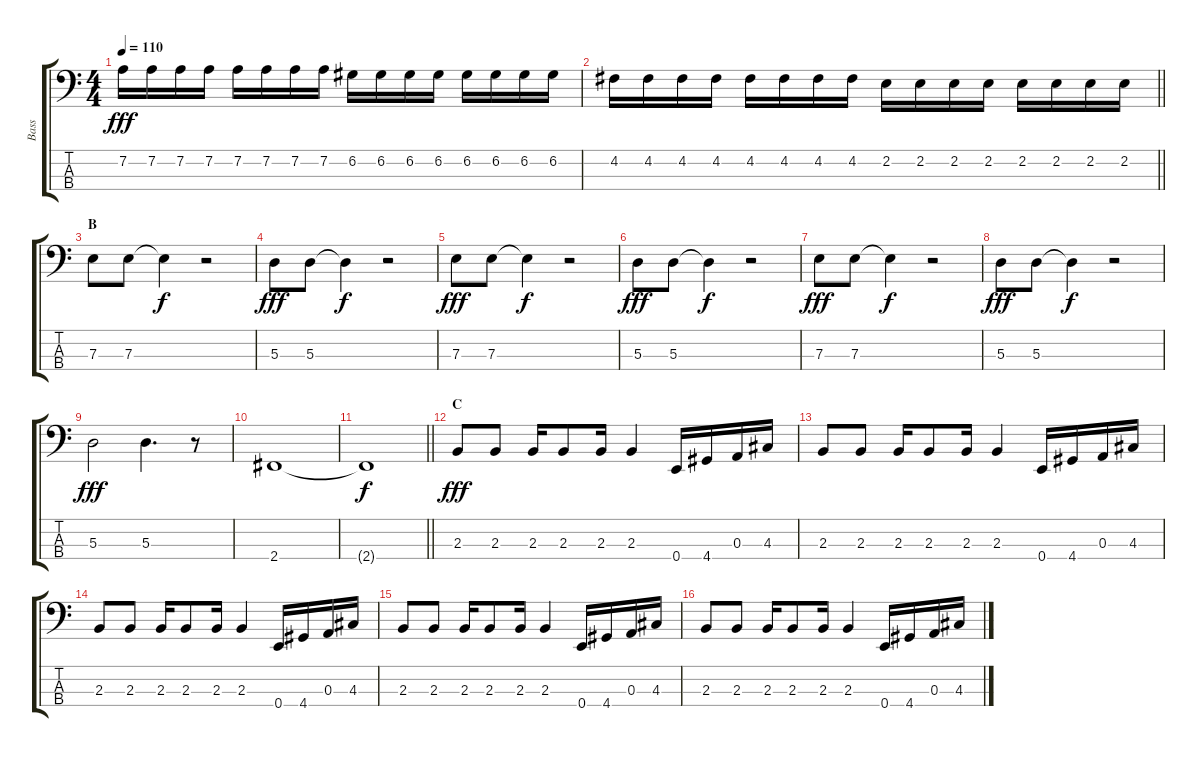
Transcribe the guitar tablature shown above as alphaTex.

\track ("Bass" "Bass") {instrument electricbassfinger}
\staff {score tabs}
\tuning (G2 D2 A1 E1) {hide}
\ts (4 4)
\tempo 110
\clef f4
\ks c
7.2.16{dy fff} 7.2.16 7.2.16 7.2.16 7.2.16 7.2.16 7.2.16 7.2.16 6.2.16 6.2.16 6.2.16 6.2.16 6.2.16 6.2.16 6.2.16 6.2.16 |
\barLineRight lightlight
4.2.16 4.2.16 4.2.16 4.2.16 4.2.16 4.2.16 4.2.16 4.2.16 2.2.16 2.2.16 2.2.16 2.2.16 2.2.16 2.2.16 2.2.16 2.2.16 |
\section ("" "B")
7.3.8 7.3.8 7.3{t}.4{dy f} r.2 |
5.3.8{dy fff} 5.3.8 5.3{t}.4{dy f} r.2 |
7.3.8{dy fff} 7.3.8 7.3{t}.4{dy f} r.2 |
5.3.8{dy fff} 5.3.8 5.3{t}.4{dy f} r.2 |
7.3.8{dy fff} 7.3.8 7.3{t}.4{dy f} r.2 |
5.3.8{dy fff} 5.3.8 5.3{t}.4{dy f} r.2 |
5.3.2{dy fff} 5.3.4{d} r.8 |
2.4.1 |
\barLineRight lightlight
2.4{t}.1{dy f} |
\section ("" "C")
2.3.8{dy fff} 2.3.8 2.3.16 2.3.8 2.3.16 2.3.4 0.4.16 4.4.16 0.3.16 4.3.16 |
2.3.8 2.3.8 2.3.16 2.3.8 2.3.16 2.3.4 0.4.16 4.4.16 0.3.16 4.3.16 |
2.3.8 2.3.8 2.3.16 2.3.8 2.3.16 2.3.4 0.4.16 4.4.16 0.3.16 4.3.16 |
2.3.8 2.3.8 2.3.16 2.3.8 2.3.16 2.3.4 0.4.16 4.4.16 0.3.16 4.3.16 |
2.3.8 2.3.8 2.3.16 2.3.8 2.3.16 2.3.4 0.4.16 4.4.16 0.3.16 4.3.16
